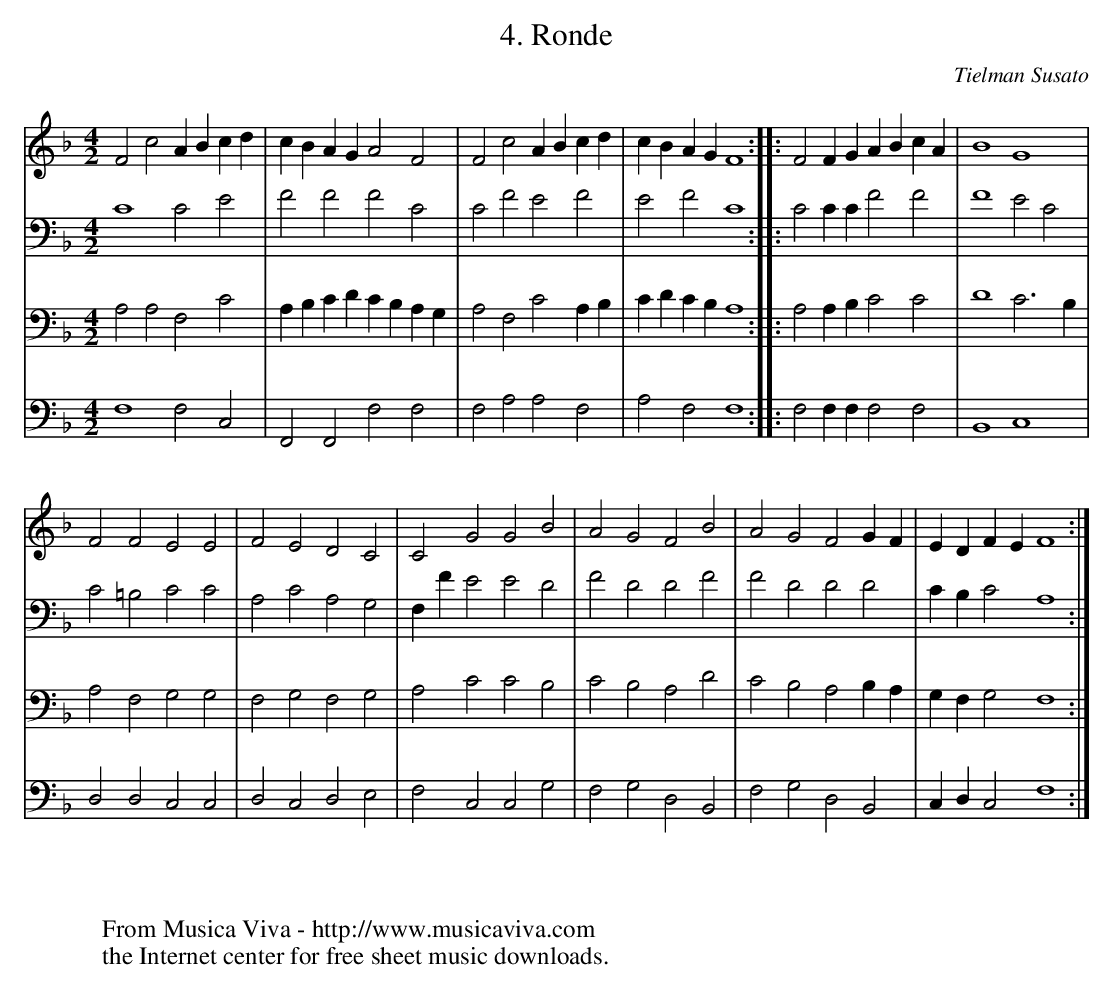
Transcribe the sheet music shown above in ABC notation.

X:1
T:4. Ronde
C:Tielman Susato
M:4/2
L:1/2
K:F
V:1
FcA/B/c/d/|c/B/A/G/AF|FcA/B/c/d/|c/B/A/G/F2::FF/G/ A/B/c/A/|B2G2|
V:2
C2CE|FFFC|CFEF|EFC2::CC/C/FF|F2EC|
V:3
A,A,F,C|A,/B,/C/D/ C/B,/A,/G,/|A,F,CA,/B,/|C/D/C/B,/A,2::A,A,/B,/CC|D2C>B,|
V:4
F,2F,C,|F,,F,,F,F,|F,A,A,F,|A,F,F,2::F,F,/F,/F,F,|B,,2C,2|
V:1
FFEE|FEDC|CGGB|AGFB|AGFG/F/|E/D/F/E/F2:|
V:2
C=B,CC|A,CA,G,|F,/F/EED|FDDF|FDDD|C/B,/CA,2:|
V:3
A,F,G,G,|F,G,F,G,|A,CCB,|CB,A,D|CB,A,B,/A,/|G,/F,/G,F,2:|
V:4
D,D,C,C,|D,C,D,E,|F,C,C,G,|F,G,D,B,,|F,G,D,B,,|C,/D,/C,F,2:|
W:
W:
W:  From Musica Viva - http://www.musicaviva.com
W:  the Internet center for free sheet music downloads.
